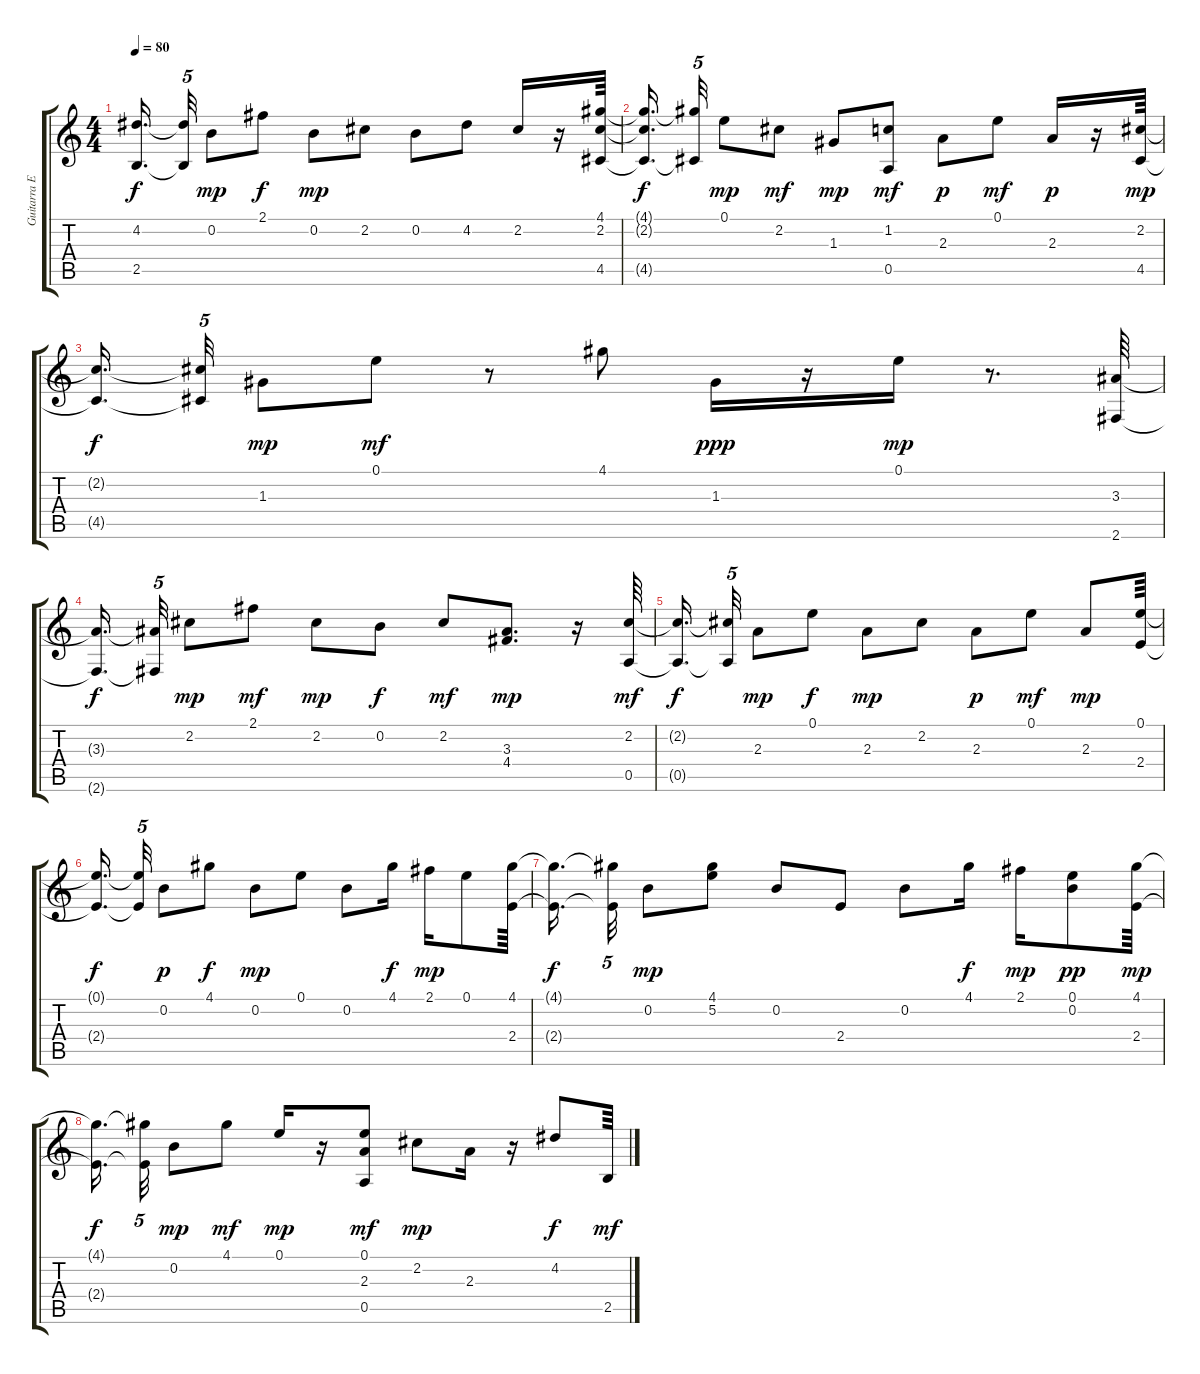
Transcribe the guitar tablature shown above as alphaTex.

\track ("Guitarra Electrica" "Guitarra E") {instrument electricguitarjazz}
\staff {score tabs}
\tuning (E4 B3 G3 D3 A2 E2) {hide}
\ts (4 4)
\tempo 80
\clef g2
\ks c
(4.2{t} 2.5{t}).16{d dy f beam splitsecondary} (4.2{t} 2.5{t}).32{tu (5 4)} 0.2.8{dy mp} 2.1.8{dy f} 0.2.8{dy mp} 2.2.8 0.2.8 4.2.8 2.2.16 r.16 (4.1 2.2 4.5).64 |
(4.1{t} 2.2{t} 4.5{t}).16{d dy f beam splitsecondary} (4.1{t} 4.5{t}).32{tu (5 4)} 0.1.8{dy mp} 2.2.8{dy mf} 1.3.8{dy mp} (1.2 0.5).8{dy mf} 2.3.8{dy p} 0.1.8{dy mf} 2.3.16{dy p} r.16 (2.2 4.5).64{dy mp} |
(2.2{t} 4.5{t}).16{d dy f beam splitsecondary} (2.2{t} 4.5{t}).32{tu (5 4)} 1.3.8{dy mp} 0.1.8{dy mf} r.8 4.1.8 1.3.16{dy ppp} r.16 0.1.16{dy mp} r.8{d} (3.3 2.6).64 |
(3.3{t} 2.6{t}).16{d dy f beam splitsecondary} (3.3{t} 2.6{t}).32{tu (5 4)} 2.2.8{dy mp} 2.1.8{dy mf} 2.2.8{dy mp} 0.2.8{dy f} 2.2.8{dy mf} (3.3 4.4).8{d dy mp} r.16 (2.2 0.5).64{dy mf} |
(2.2{t} 0.5{t}).16{d dy f beam splitsecondary} (2.2{t} 0.5{t}).32{tu (5 4)} 2.3.8{dy mp} 0.1.8{dy f} 2.3.8{dy mp} 2.2.8 2.3.8{dy p} 0.1.8{dy mf} 2.3.8{dy mp} (0.1 2.4).64 |
(0.1{t} 2.4{t}).16{d dy f beam splitsecondary} (0.1{t} 2.4{t}).32{tu (5 4)} 0.2.8{dy p} 4.1.8{dy f} 0.2.8{dy mp} 0.1.8 0.2.8 4.1.16{dy f} 2.1.16{dy mp} 0.1.8 (4.1 2.4).64 |
(4.1{t} 2.4{t}).16{d dy f beam splitsecondary} (4.1{t} 2.4{t}).32{tu (5 4)} 0.2.8{dy mp} (4.1 5.2).8 0.2.8 2.4.8 0.2.8 4.1.16{dy f} 2.1.16{dy mp} (0.1 0.2).8{dy pp} (4.1 2.4).64{dy mp} |
(4.1{t} 2.4{t}).16{d dy f beam splitsecondary} (4.1{t} 2.4{t}).32{tu (5 4)} 0.2.8{dy mp} 4.1.8{dy mf} 0.1.16{dy mp} r.16 (0.1 2.3 0.5).8{dy mf} 2.2.8{dy mp} 2.3.16 r.16 4.2.8{dy f} 2.5.64{dy mf}
